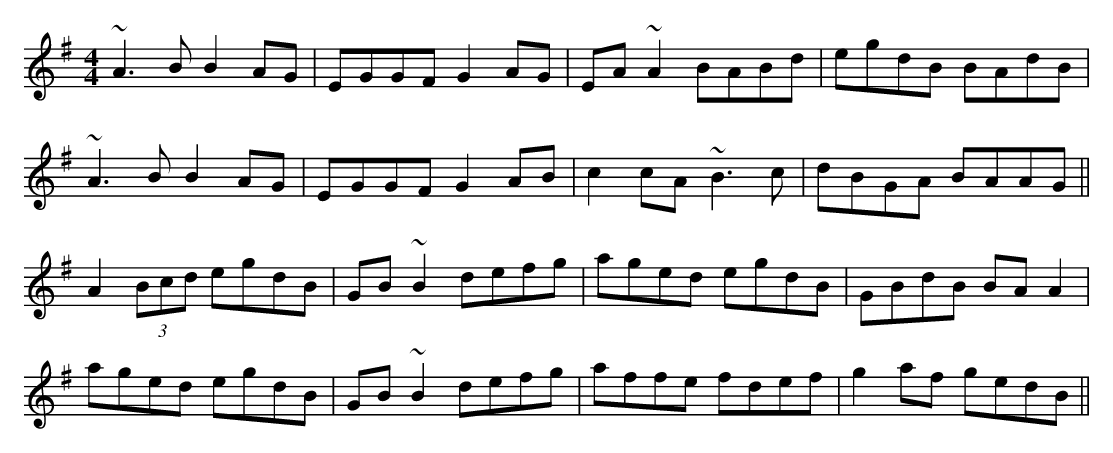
X:1
M:4/4
K:Ador
~A3B B2AG|EGGF G2AG|EA~A2 BABd|egdB BAdB|
~A3B B2AG|EGGF G2AB|c2cA ~B3c|dBGA BAAG||
A2 (3Bcd egdB|GB~B2 defg|aged egdB|GBdB BAA2|
aged egdB|GB~B2 defg|affe fdef|g2af gedB||
